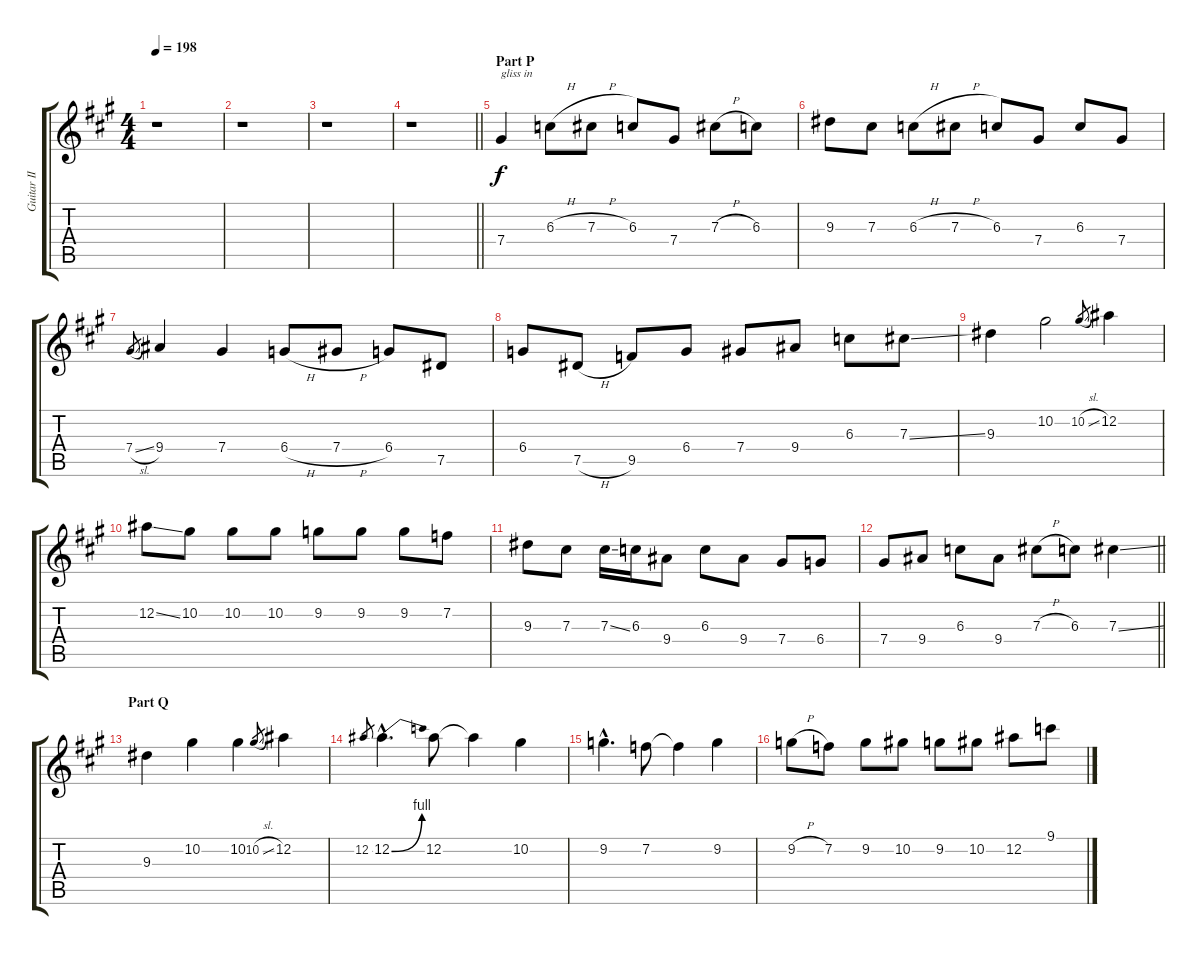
\track ("Guitar II" "Guitar II") {instrument distortionguitar}
\staff {score tabs}
\tuning (Eb4 Bb3 Gb3 Db3 Ab2 Eb2) {hide}
\ts (4 4)
\tempo 198
\clef g2
\ks a
r.1{dy f} |
r.1 |
r.1 |
\barLineRight lightlight
r.1 |
\section ("" "Part P")
7.4.4{txt "gliss in"} 6.3{h}.8 7.3{h}.8 6.3.8 7.4.8 7.3{h}.8 6.3.8 |
9.3.8 7.3.8 6.3{h}.8 7.3{h}.8 6.3.8 7.4.8 6.3.8 7.4.8 |
7.4{sl}.8{gr} 9.4.4 7.4.4 6.4{h}.8 7.4{h}.8 6.4.8 7.5.8 |
6.4.8 7.5{h}.8 9.5.8 6.4.8 7.4.8 9.4.8 6.3.8 7.3{ss}.8 |
9.3.4 10.2.2 10.2{sl}.8{gr} 12.2.4 |
12.2{ss}.8 10.2.8 10.2.8 10.2.8 9.2.8 9.2.8 9.2.8 7.2.8 |
9.3.8 7.3.8 7.3{ss}.16 6.3.16 9.4.8 6.3.8 9.4.8 7.4.8 6.4.8 |
\barLineRight lightlight
7.4.8 9.4.8 6.3.8 9.4.8 7.3{h}.8 6.3.8 7.3{ss}.4 |
\section ("" "Part Q")
9.3.4 10.2.4 10.2.4 10.2{sl}.8{gr} 12.2.4 |
12.2.8{gr} 12.2{be (bend 0 0 60 4) hac}.4{d} 12.2.8 12.2{t}.4 10.2.4 |
9.2{hac}.4{d} 7.2.8 7.2{t}.4 9.2.4 |
9.2{h}.8 7.2.8 9.2.8 10.2.8 9.2.8 10.2.8 12.2.8 9.1.8
